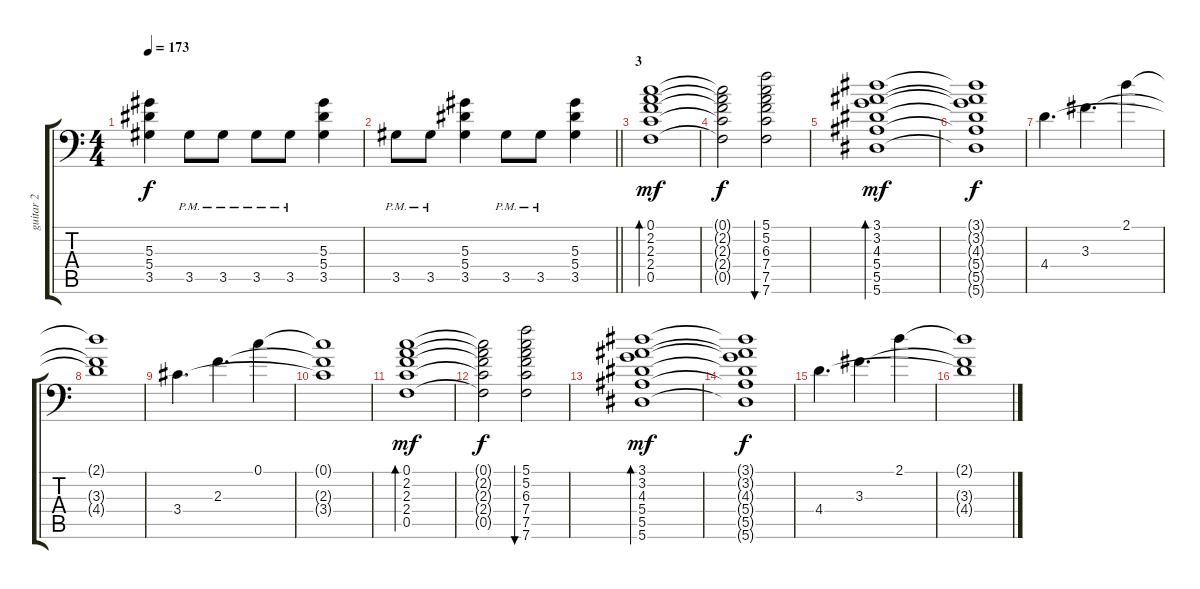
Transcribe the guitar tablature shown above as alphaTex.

\track ("guitar 2" "guitar 2") {instrument overdrivenguitar}
\staff {score tabs}
\tuning (C4 G3 Eb3 Bb2 F2 Bb1) {hide}
\ts (4 4)
\tempo 173
\clef f4
\ks c
(5.3 5.4 3.5).4{dy f} 3.5{pm}.8 3.5{pm}.8 3.5{pm}.8 3.5{pm}.8 (5.3 5.4 3.5).4 |
\barLineRight lightlight
3.5{pm}.8 3.5{pm}.8 (5.3 5.4 3.5).4 3.5{pm}.8 3.5{pm}.8 (5.3 5.4 3.5).4 |
\section ("" "3")
(0.1 2.2 2.3 2.4 0.5).1{bd 60 dy mf instrument acousticguitarsteel} |
(0.1{t} 2.2{t} 2.3{t} 2.4{t} 0.5{t}).2{dy f} (5.1 5.2 6.3 7.4 7.5 7.6).2{bu 60} |
(3.1 3.2 4.3 5.4 5.5 5.6).1{bd 60 dy mf} |
(3.1{t} 3.2{t} 4.3{t} 5.4{t} 5.5{t} 5.6{t}).1{dy f} |
4.4.4{d} 3.3.4{d} 2.1.4 |
(2.1{t} 3.3{t} 4.4{t}).1 |
3.4.4{d} 2.3.4{d} 0.1.4 |
(0.1{t} 2.3{t} 3.4{t}).1 |
(0.1 2.2 2.3 2.4 0.5).1{bd 60 dy mf} |
(0.1{t} 2.2{t} 2.3{t} 2.4{t} 0.5{t}).2{dy f} (5.1 5.2 6.3 7.4 7.5 7.6).2{bu 60} |
(3.1 3.2 4.3 5.4 5.5 5.6).1{bd 60 dy mf} |
(3.1{t} 3.2{t} 4.3{t} 5.4{t} 5.5{t} 5.6{t}).1{dy f} |
4.4.4{d} 3.3.4{d} 2.1.4 |
(2.1{t} 3.3{t} 4.4{t}).1
